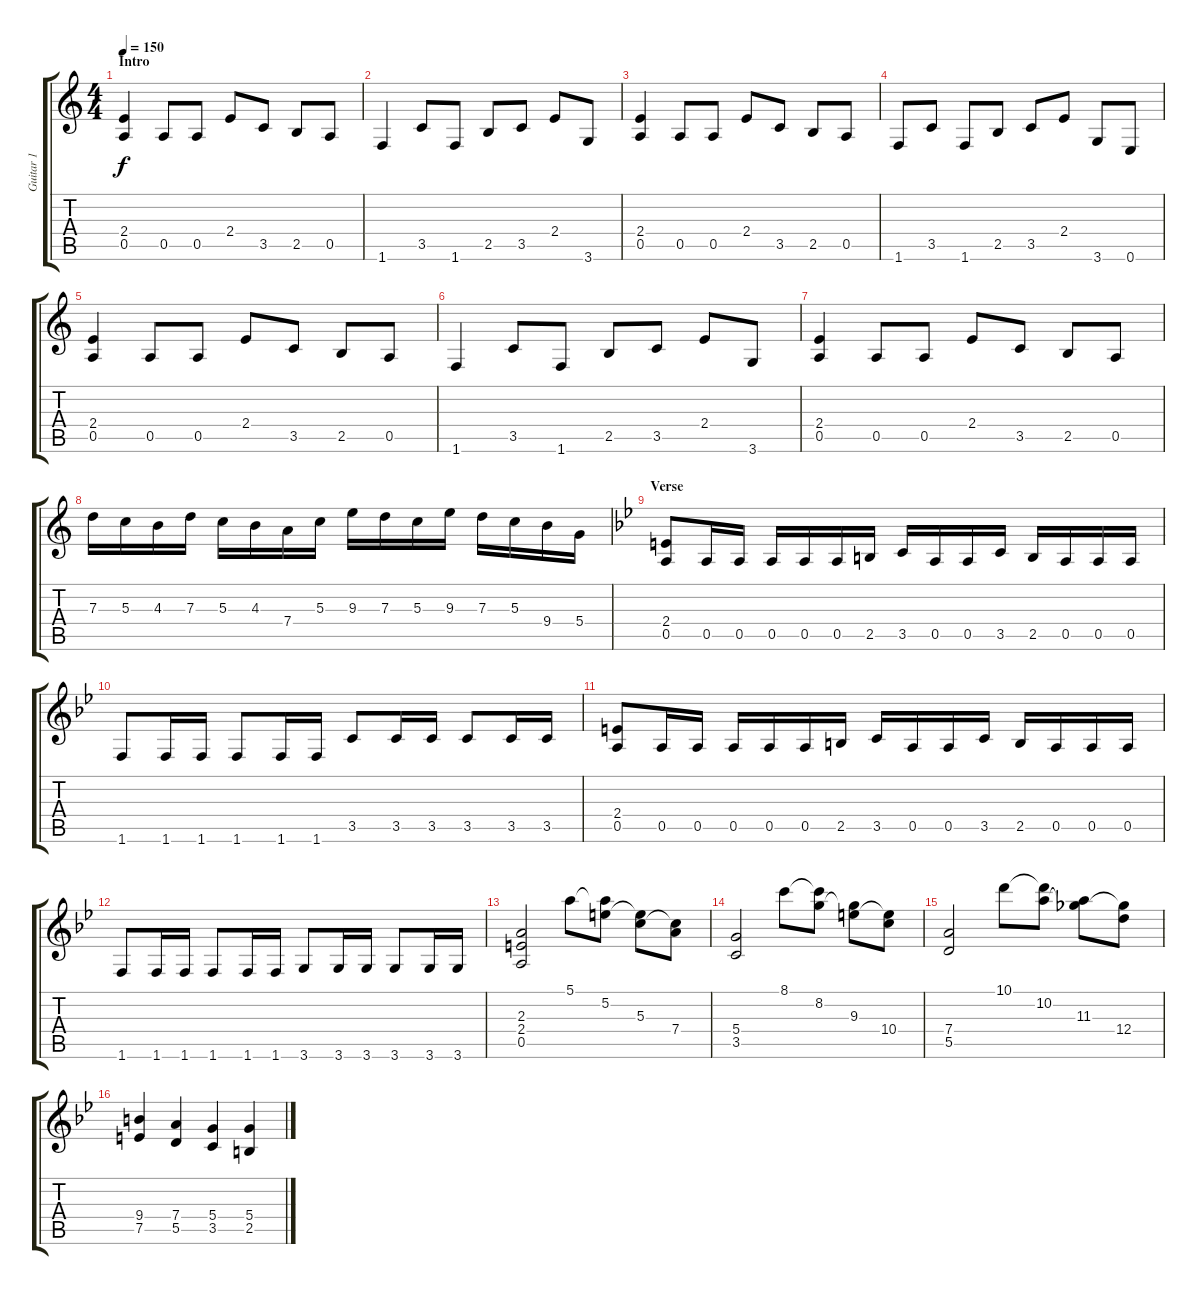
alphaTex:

\track ("Guitar 1" "Guitar 1") {instrument distortionguitar}
\staff {score tabs}
\tuning (E4 B3 G3 D3 A2 E2) {hide}
\ts (4 4)
\section ("" "Intro")
\tempo 150
\clef g2
\ks aminor
(2.4 0.5).4{dy f instrument distortionguitar} 0.5.8 0.5.8 2.4.8 3.5.8 2.5.8 0.5.8 |
1.6.4 3.5.8 1.6.8 2.5.8 3.5.8 2.4.8 3.6.8 |
(2.4 0.5).4 0.5.8 0.5.8 2.4.8 3.5.8 2.5.8 0.5.8 |
1.6.8 3.5.8 1.6.8 2.5.8 3.5.8 2.4.8 3.6.8 0.6.8 |
(2.4 0.5).4 0.5.8 0.5.8 2.4.8 3.5.8 2.5.8 0.5.8 |
1.6.4 3.5.8 1.6.8 2.5.8 3.5.8 2.4.8 3.6.8 |
(2.4 0.5).4 0.5.8 0.5.8 2.4.8 3.5.8 2.5.8 0.5.8 |
7.3.16 5.3.16 4.3.16 7.3.16 5.3.16 4.3.16 7.4.16 5.3.16 9.3.16 7.3.16 5.3.16 9.3.16 7.3.16 5.3.16 9.4.16 5.4.16 |
\section ("" "Verse")
\ks gminor
(2.4 0.5).8 0.5.16 0.5.16 0.5.16 0.5.16 0.5.16 2.5.16 3.5.16 0.5.16 0.5.16 3.5.16 2.5.16 0.5.16 0.5.16 0.5.16 |
1.6.8 1.6.16 1.6.16 1.6.8 1.6.16 1.6.16 3.5.8 3.5.16 3.5.16 3.5.8 3.5.16 3.5.16 |
(2.4 0.5).8 0.5.16 0.5.16 0.5.16 0.5.16 0.5.16 2.5.16 3.5.16 0.5.16 0.5.16 3.5.16 2.5.16 0.5.16 0.5.16 0.5.16 |
1.6.8 1.6.16 1.6.16 1.6.8 1.6.16 1.6.16 3.6.8 3.6.16 3.6.16 3.6.8 3.6.16 3.6.16 |
(2.3 2.4 0.5).2 5.1.8 (5.1{t} 5.2).8 (5.2{t} 5.3).8 (5.3{t} 7.4).8 |
(5.4 3.5).2 8.1.8 (8.1{t} 8.2).8 (8.2{t} 9.3).8 (9.3{t} 10.4).8 |
(7.4 5.5).2 10.1.8 (10.1{t} 10.2).8 (10.2{t} 11.3).8 (11.3{t} 12.4).8 |
(9.4 7.5).4 (7.4 5.5).4 (5.4 3.5).4 (5.4 2.5).4
